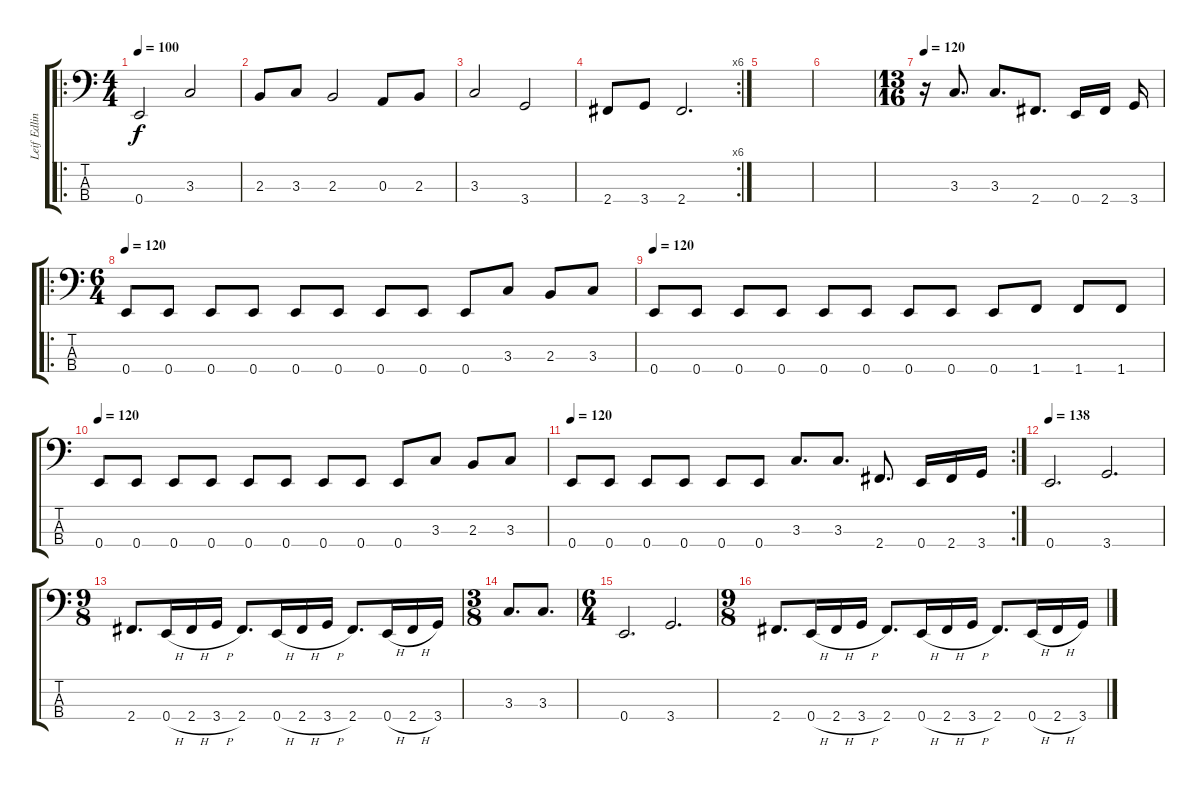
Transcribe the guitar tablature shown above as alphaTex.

\track ("Leif Edling" "Leif Edlin") {instrument electricbassfinger}
\staff {score tabs}
\tuning (G2 D2 A1 E1) {hide}
\ro
\ts (4 4)
\tempo 100
\clef f4
\ks c
0.4.2{dy f} 3.3.2 |
2.3.8 3.3.8 2.3.2 0.3.8 2.3.8 |
3.3.2 3.4.2 |
\rc 6
2.4.8 3.4.8 2.4.2{d} |
|
|
\ts (13 16)
\tempo 120
r.16 3.3.8{d} 3.3.8{d} 2.4.8{d} 0.4.16 2.4.16 3.4.16 |
\ro
\ts (6 4)
\tempo 120
0.4.8 0.4.8 0.4.8 0.4.8 0.4.8 0.4.8 0.4.8 0.4.8 0.4.8 3.3.8 2.3.8 3.3.8 |
\tempo 120
0.4.8 0.4.8 0.4.8 0.4.8 0.4.8 0.4.8 0.4.8 0.4.8 0.4.8 1.4.8 1.4.8 1.4.8 |
\tempo 120
0.4.8 0.4.8 0.4.8 0.4.8 0.4.8 0.4.8 0.4.8 0.4.8 0.4.8 3.3.8 2.3.8 3.3.8 |
\rc 2
\tempo 120
0.4.8 0.4.8 0.4.8 0.4.8 0.4.8 0.4.8 3.3.8{d} 3.3.8{d} 2.4.8{d} 0.4.16 2.4.16 3.4.16 |
\tempo 138
0.4.2{d} 3.4.2{d} |
\ts (9 8)
2.4.8{d} 0.4{h}.16 2.4{h}.16 3.4{h}.16 2.4.8{d} 0.4{h}.16 2.4{h}.16 3.4{h}.16 2.4.8{d} 0.4{h}.16 2.4{h}.16 3.4.16 |
\ts (3 8)
3.3.8{d} 3.3.8{d} |
\ts (6 4)
0.4.2{d} 3.4.2{d} |
\ts (9 8)
2.4.8{d} 0.4{h}.16 2.4{h}.16 3.4{h}.16 2.4.8{d} 0.4{h}.16 2.4{h}.16 3.4{h}.16 2.4.8{d} 0.4{h}.16 2.4{h}.16 3.4.16
